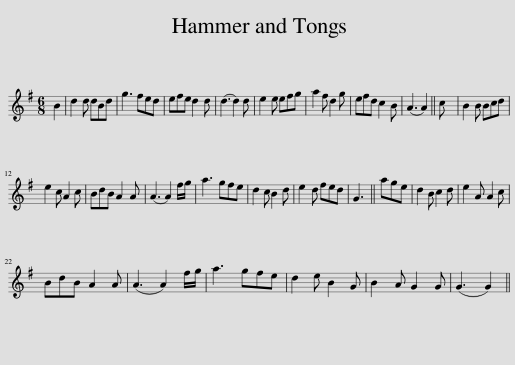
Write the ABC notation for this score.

X:1
L:1/8
M:6/8
I:linebreak $
K:G
V:1 treble
V:1
 B2 | d2 d dBd | g3 fed | efe d2 d | (d3 d2) d | %5
 e2 e efg | a2 f d2 g | efd c2 B | (A3 A2) || c | %10
 B2 B Bcd |$ e2 c A2 c | BdB A2 A | (A3 A2) f/g/ | a3 gfe | %15
 d2 c B2 d | e2 d fed | G3 || age | d2 B c2 d | %20
 e2 A A2 c |$ BdB A2 A | (A3 A2) f/g/ | a3 gfe | d2 e B2 G | %25
 B2 A G2 G | (G3 G2) || %27
